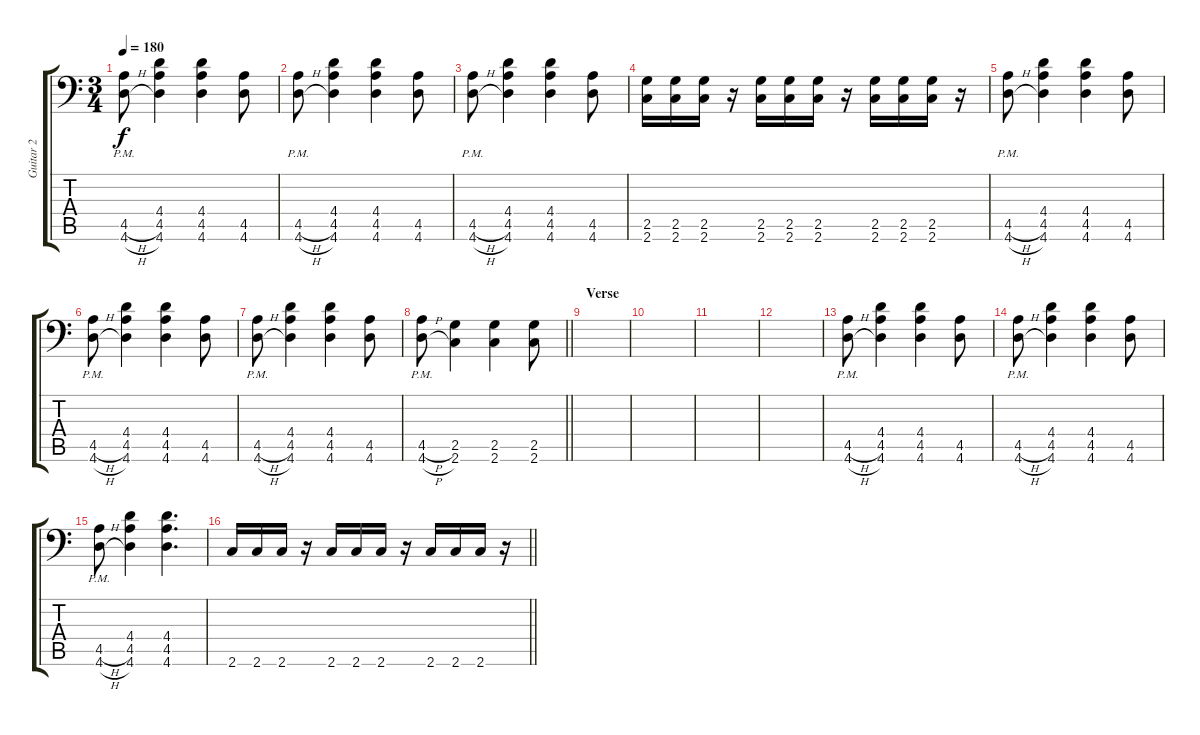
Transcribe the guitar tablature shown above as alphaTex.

\track ("Guitar 2" "Guitar 2") {instrument overdrivenguitar}
\staff {score tabs}
\tuning (C4 G3 Eb3 Bb2 F2 Bb1) {hide}
\ts (3 4)
\tempo 180
\clef f4
\ks c
(4.5{h pm} 4.6{h pm}).8{dy f} (4.4 4.5 4.6).4 (4.4 4.5 4.6).4 (4.5 4.6).8 |
(4.5{h pm} 4.6{h pm}).8 (4.4 4.5 4.6).4 (4.4 4.5 4.6).4 (4.5 4.6).8 |
(4.5{h pm} 4.6{h pm}).8 (4.4 4.5 4.6).4 (4.4 4.5 4.6).4 (4.5 4.6).8 |
(2.5 2.6).16 (2.5 2.6).16 (2.5 2.6).16 r.16 (2.5 2.6).16 (2.5 2.6).16 (2.5 2.6).16 r.16 (2.5 2.6).16 (2.5 2.6).16 (2.5 2.6).16 r.16 |
(4.5{h pm} 4.6{h pm}).8 (4.4 4.5 4.6).4 (4.4 4.5 4.6).4 (4.5 4.6).8 |
(4.5{h pm} 4.6{h pm}).8 (4.4 4.5 4.6).4 (4.4 4.5 4.6).4 (4.5 4.6).8 |
(4.5{h pm} 4.6{h pm}).8 (4.4 4.5 4.6).4 (4.4 4.5 4.6).4 (4.5 4.6).8 |
\barLineRight lightlight
(4.5{h pm} 4.6{h pm}).8 (2.5 2.6).4 (2.5 2.6).4 (2.5 2.6).8 |
\section ("" "Verse")
|
|
|
|
(4.5{h pm} 4.6{h pm}).8 (4.4 4.5 4.6).4 (4.4 4.5 4.6).4 (4.5 4.6).8 |
(4.5{h pm} 4.6{h pm}).8 (4.4 4.5 4.6).4 (4.4 4.5 4.6).4 (4.5 4.6).8 |
(4.5{h pm} 4.6{h pm}).8 (4.4 4.5 4.6).4 (4.4 4.5 4.6).4{d} |
\barLineRight lightlight
2.6.16 2.6.16 2.6.16 r.16 2.6.16 2.6.16 2.6.16 r.16 2.6.16 2.6.16 2.6.16 r.16
